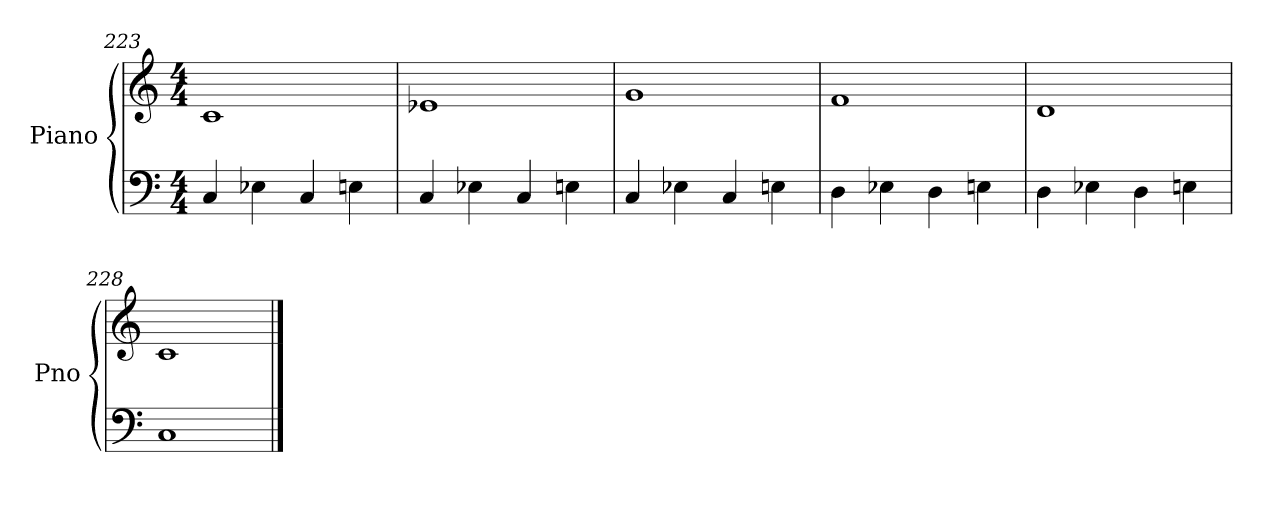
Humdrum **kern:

**kern	**kern
*part1	*part1
*staff2	*staff1
*I"Piano	*
*I'Pno	*
!!LO:LB:g=z
*clefF4	*clefG2
*k[]	*k[]
*M4/4	*M4/4
=223	=223
4C/	1c
4E-X\	.
4C/	.
4En\	.
=224	=224
4C/	1e-X
4E-X\	.
4C/	.
4En\	.
=225	=225
4C/	1g
4E-X\	.
4C/	.
4En\	.
=226	=226
4D\	1f
4E-X\	.
4D\	.
4En\	.
=227	=227
4D\	1d
4E-X\	.
4D\	.
4En\	.
=228	=228
1C	1c
==	==
*-	*-
